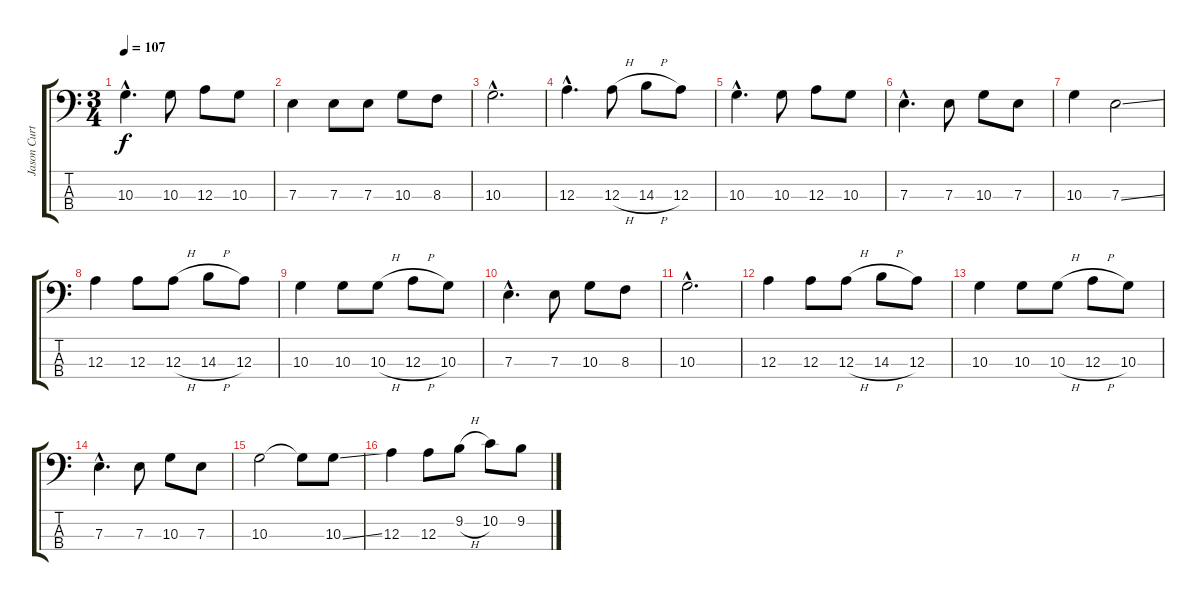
\track ("Jason Curtis Newsted" "Jason Curt") {instrument electricbasspick}
\staff {score tabs}
\tuning (G2 D2 A1 E1) {hide}
\ts (3 4)
\tempo 107
\clef f4
\ks c
10.3{hac}.4{d dy f} 10.3.8 12.3.8 10.3.8 |
7.3.4 7.3.8 7.3.8 10.3.8 8.3.8 |
10.3{hac}.2{d} |
12.3{hac}.4{d volume 10} 12.3{h}.8 14.3{h}.8 12.3.8 |
10.3{hac}.4{d} 10.3.8 12.3.8 10.3.8 |
7.3{hac}.4{d} 7.3.8 10.3.8 7.3.8 |
10.3.4 7.3{ss}.2 |
12.3.4{volume 10} 12.3.8 12.3{h}.8 14.3{h}.8 12.3.8 |
10.3.4 10.3.8 10.3{h}.8 12.3{h}.8 10.3.8 |
7.3{hac}.4{d} 7.3.8 10.3.8 8.3.8 |
10.3{hac}.2{d} |
12.3.4{volume 10} 12.3.8 12.3{h}.8 14.3{h}.8 12.3.8 |
10.3.4 10.3.8 10.3{h}.8 12.3{h}.8 10.3.8 |
7.3{hac}.4{d} 7.3.8 10.3.8 7.3.8 |
10.3.2 10.3{t}.8 10.3{ss}.8 |
12.3.4{volume 10} 12.3.8 9.2{h}.8 10.2.8 9.2.8
